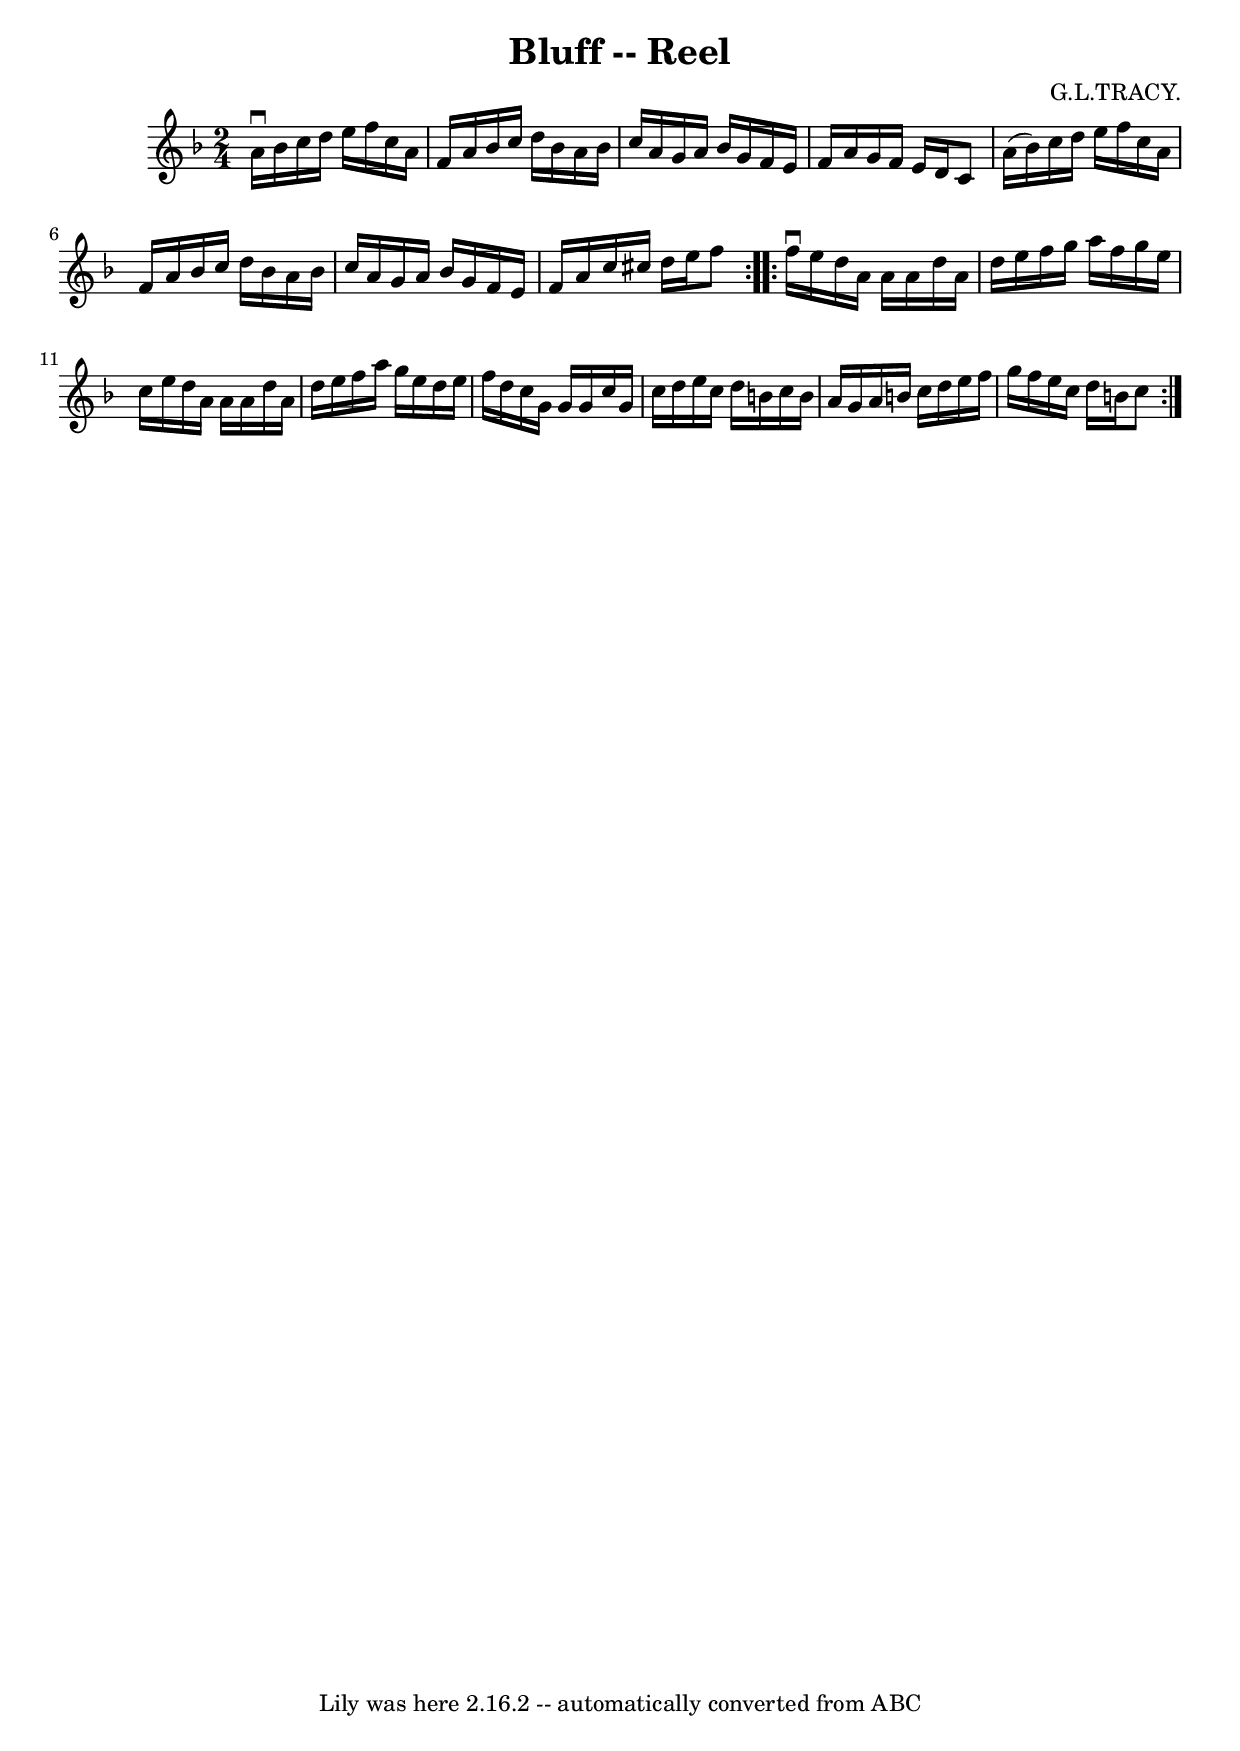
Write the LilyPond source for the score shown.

\version "2.16.2"
\include "Mammoth.ily"
\header {
  %% book = "Ryan's Mammoth Collection"
 composer = "G.L.TRACY."
 crossRefNumber = "1"
 footnotes = "\\\\278"
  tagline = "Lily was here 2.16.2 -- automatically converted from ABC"
  title = "Bluff -- Reel"

}
voicedefault =  {



  \repeat volta 2 {

    \time 2/4 
    \key f \major a'16^\downbow bf'16   |
 c''16 d''16 e''16 f''16 c''16 a'16 f'16 a'16     |
 bf'16 c''16 d''16 bf'16 a'16 bf'16 c''16 a'16     |
 g'16 a'16 bf'16 g'16 f'16 e'16 f'16 a'16     |
 g'16 f'16 e'16 d'16 c'8 a'16 (bf'16)    |
 c''16 d''16 e''16 f''16 c''16 a'16 f'16 a'16     |
 bf'16 c''16 d''16 bf'16 a'16 bf'16 c''16 a'16     |
 g'16 a'16 bf'16 g'16 f'16 e'16 f'16 a'16     |
 c''16   
 cs''16 d''16 e''16 f''8  
  }     
  \repeat volta 2 {
 f''16^\downbow e''16   |
 d''16 a'16 a'16 a'16 d''16 a'16 d''16 e''16     |
 f''16 g''16 a''16 f''16 g''16 e''16 c''16 e''16     |
 d''16 a'16 a'16 a'16 d''16 a'16 d''16 e''16     |
 f''16 a''16 g''16 e''16 d''16 e''16 f''16 d''16     |
 c''16 g'16 g'16 g'16 c''16 g'16 c''16 d''16     |
 e''16 c''16 d''16 b'16 c''16 b'16 a'16 g'16     |
 a'16 b'16 c''16 d''16 e''16 f''16 g''16 f''16     |
 e''16 c''16 d''16 b'16 c''8  
  }   

}

\score{
  <<

    \context Staff="default"
    {
      \voicedefault 
      
    }

  >>
  \layout {
    
  }
  \midi {
  }

}
